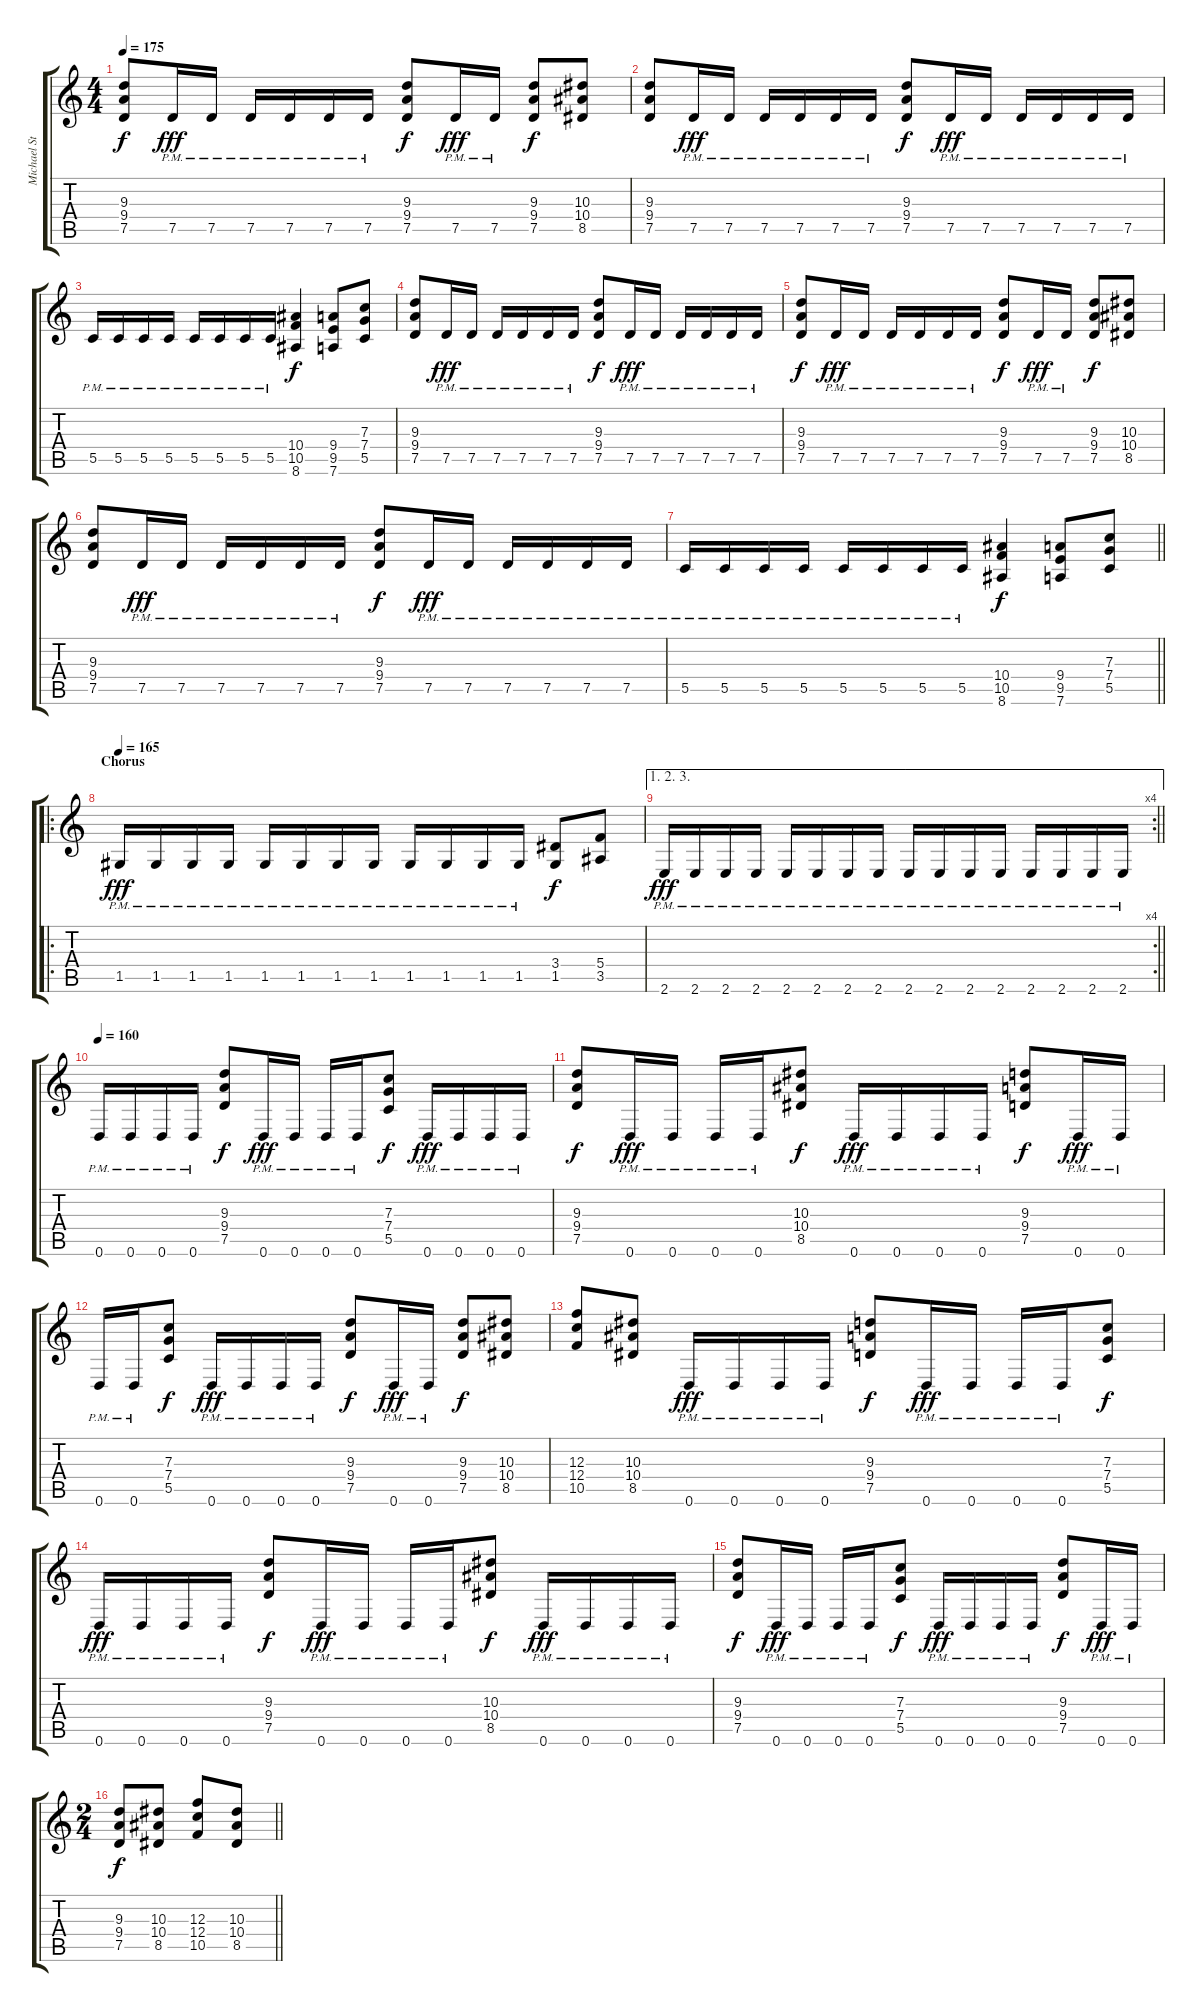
\track ("Michael Stützer" "Michael St") {instrument distortionguitar}
\staff {score tabs}
\tuning (D4 A3 F3 C3 G2 D2) {hide}
\ts (4 4)
\tempo 175
\clef g2
\ks c
(9.3 9.4 7.5).8{dy f} 7.5{pm}.16{dy fff} 7.5{pm}.16 7.5{pm}.16 7.5{pm}.16 7.5{pm}.16 7.5{pm}.16 (9.3 9.4 7.5).8{dy f} 7.5{pm}.16{dy fff} 7.5{pm}.16 (9.3 9.4 7.5).8{dy f} (10.3 10.4 8.5).8 |
(9.3 9.4 7.5).8 7.5{pm}.16{dy fff} 7.5{pm}.16 7.5{pm}.16 7.5{pm}.16 7.5{pm}.16 7.5{pm}.16 (9.3 9.4 7.5).8{dy f} 7.5{pm}.16{dy fff} 7.5{pm}.16 7.5{pm}.16 7.5{pm}.16 7.5{pm}.16 7.5{pm}.16 |
5.5{pm}.16 5.5{pm}.16 5.5{pm}.16 5.5{pm}.16 5.5{pm}.16 5.5{pm}.16 5.5{pm}.16 5.5{pm}.16 (10.4 10.5 8.6).4{dy f} (9.4 9.5 7.6).8 (7.3 7.4 5.5).8 |
(9.3 9.4 7.5).8 7.5{pm}.16{dy fff} 7.5{pm}.16 7.5{pm}.16 7.5{pm}.16 7.5{pm}.16 7.5{pm}.16 (9.3 9.4 7.5).8{dy f} 7.5{pm}.16{dy fff} 7.5{pm}.16 7.5{pm}.16 7.5{pm}.16 7.5{pm}.16 7.5{pm}.16 |
(9.3 9.4 7.5).8{dy f} 7.5{pm}.16{dy fff} 7.5{pm}.16 7.5{pm}.16 7.5{pm}.16 7.5{pm}.16 7.5{pm}.16 (9.3 9.4 7.5).8{dy f} 7.5{pm}.16{dy fff} 7.5{pm}.16 (9.3 9.4 7.5).8{dy f} (10.3 10.4 8.5).8 |
(9.3 9.4 7.5).8 7.5{pm}.16{dy fff} 7.5{pm}.16 7.5{pm}.16 7.5{pm}.16 7.5{pm}.16 7.5{pm}.16 (9.3 9.4 7.5).8{dy f} 7.5{pm}.16{dy fff} 7.5{pm}.16 7.5{pm}.16 7.5{pm}.16 7.5{pm}.16 7.5{pm}.16 |
\barLineRight lightlight
5.5{pm}.16 5.5{pm}.16 5.5{pm}.16 5.5{pm}.16 5.5{pm}.16 5.5{pm}.16 5.5{pm}.16 5.5{pm}.16 (10.4 10.5 8.6).4{dy f} (9.4 9.5 7.6).8 (7.3 7.4 5.5).8 |
\ro
\section ("" "Chorus")
\tempo 165
1.5{pm}.16{dy fff} 1.5{pm}.16 1.5{pm}.16 1.5{pm}.16 1.5{pm}.16 1.5{pm}.16 1.5{pm}.16 1.5{pm}.16 1.5{pm}.16 1.5{pm}.16 1.5{pm}.16 1.5{pm}.16 (3.4 1.5).8{dy f} (5.4 3.5).8 |
\ae (1 2 3)
\rc 4
\barLineRight lightlight
2.6{pm}.16{dy fff} 2.6{pm}.16 2.6{pm}.16 2.6{pm}.16 2.6{pm}.16 2.6{pm}.16 2.6{pm}.16 2.6{pm}.16 2.6{pm}.16 2.6{pm}.16 2.6{pm}.16 2.6{pm}.16 2.6{pm}.16 2.6{pm}.16 2.6{pm}.16 2.6{pm}.16 |
\tempo 160
0.6{pm}.16 0.6{pm}.16 0.6{pm}.16 0.6{pm}.16 (9.3 9.4 7.5).8{dy f} 0.6{pm}.16{dy fff} 0.6{pm}.16 0.6{pm}.16 0.6{pm}.16 (7.3 7.4 5.5).8{dy f} 0.6{pm}.16{dy fff} 0.6{pm}.16 0.6{pm}.16 0.6{pm}.16 |
(9.3 9.4 7.5).8{dy f} 0.6{pm}.16{dy fff} 0.6{pm}.16 0.6{pm}.16 0.6{pm}.16 (10.3 10.4 8.5).8{dy f} 0.6{pm}.16{dy fff} 0.6{pm}.16 0.6{pm}.16 0.6{pm}.16 (9.3 9.4 7.5).8{dy f} 0.6{pm}.16{dy fff} 0.6{pm}.16 |
0.6{pm}.16 0.6{pm}.16 (7.3 7.4 5.5).8{dy f} 0.6{pm}.16{dy fff} 0.6{pm}.16 0.6{pm}.16 0.6{pm}.16 (9.3 9.4 7.5).8{dy f} 0.6{pm}.16{dy fff} 0.6{pm}.16 (9.3 9.4 7.5).8{dy f} (10.3 10.4 8.5).8 |
(12.3 12.4 10.5).8 (10.3 10.4 8.5).8 0.6{pm}.16{dy fff} 0.6{pm}.16 0.6{pm}.16 0.6{pm}.16 (9.3 9.4 7.5).8{dy f} 0.6{pm}.16{dy fff} 0.6{pm}.16 0.6{pm}.16 0.6{pm}.16 (7.3 7.4 5.5).8{dy f} |
0.6{pm}.16{dy fff} 0.6{pm}.16 0.6{pm}.16 0.6{pm}.16 (9.3 9.4 7.5).8{dy f} 0.6{pm}.16{dy fff} 0.6{pm}.16 0.6{pm}.16 0.6{pm}.16 (10.3 10.4 8.5).8{dy f} 0.6{pm}.16{dy fff} 0.6{pm}.16 0.6{pm}.16 0.6{pm}.16 |
(9.3 9.4 7.5).8{dy f} 0.6{pm}.16{dy fff} 0.6{pm}.16 0.6{pm}.16 0.6{pm}.16 (7.3 7.4 5.5).8{dy f} 0.6{pm}.16{dy fff} 0.6{pm}.16 0.6{pm}.16 0.6{pm}.16 (9.3 9.4 7.5).8{dy f} 0.6{pm}.16{dy fff} 0.6{pm}.16 |
\ts (2 4)
\barLineRight lightlight
(9.3 9.4 7.5).8{dy f} (10.3 10.4 8.5).8 (12.3 12.4 10.5).8 (10.3 10.4 8.5).8
